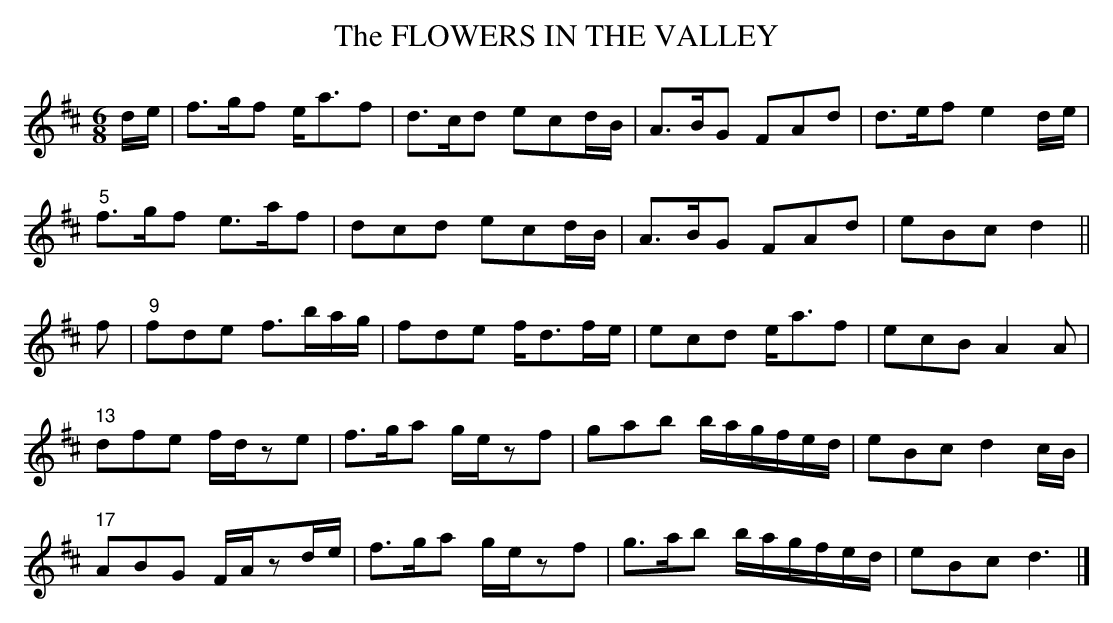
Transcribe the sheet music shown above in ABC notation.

X:1
T:FLOWERS IN THE VALLEY, The
Y:"moderate"
M:6/8
L:1/8
K:D
d/e/|f>gf e<af|d>cd ecd/B/|A>BG FAd|d>ef e2d/e/|
"5"f>gf e>af|dcd ecd/B/|A>BG FAd|eBc d2||
f|"9"fde f>ba/g/|fde f<df/e/|ecd e<af|ecB A2A|
"13"dfe f/d/ze|f>ga g/e/zf|gab b/a/g/f/e/d/|eBc d2c/B/|
"17"ABG F/A/zd/e/|f>ga g/e/zf|g>ab b/a/g/f/e/d/|eBc d3|]
